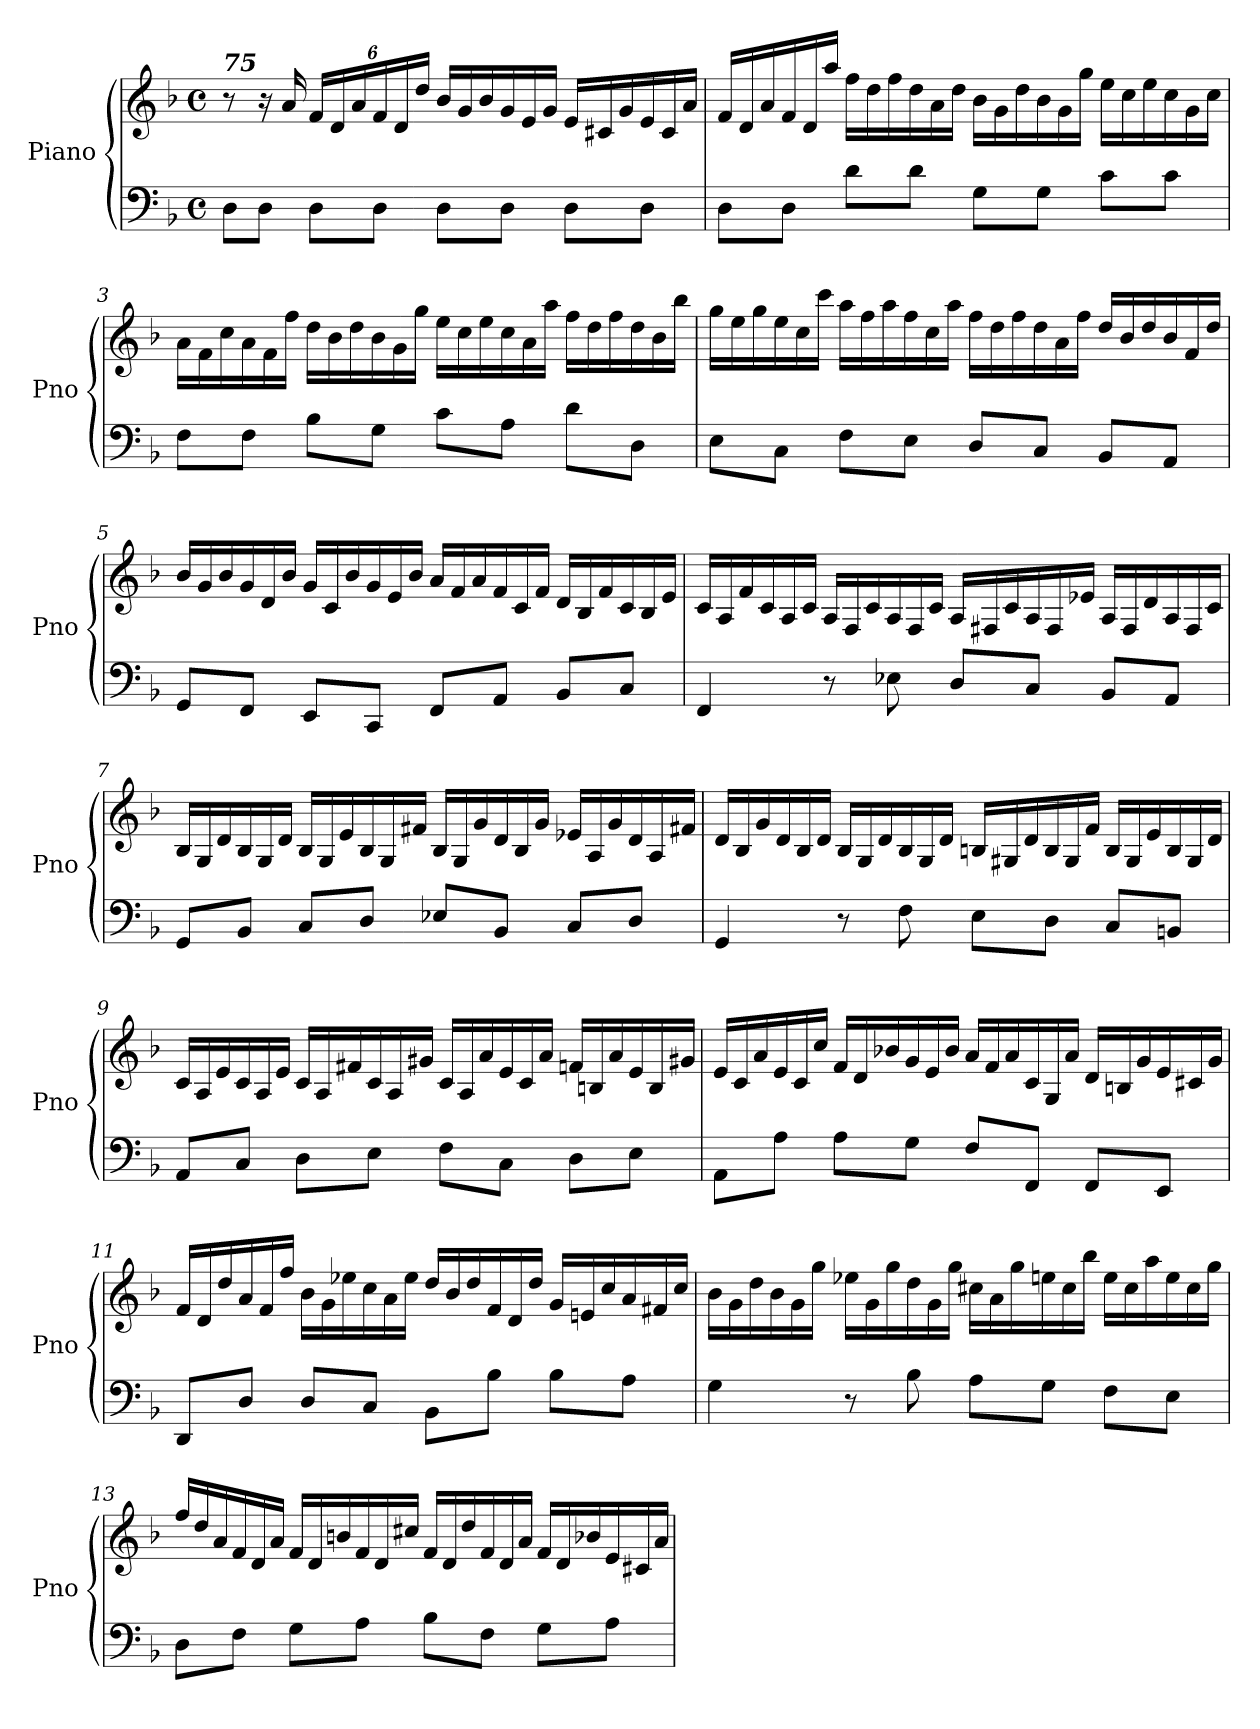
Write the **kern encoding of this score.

**kern	**kern
*part1	*part1
*staff2	*staff1
*I"Piano	*
*I'Pno	*
*clefF4	*clefG2
*k[b-]	*k[b-]
*M4/4	*M4/4
*met(c)	*met(c)
=1	=1
!	!LO:TX:a:Bi:t=75
8D\L	8r
8D\J	16r
.	16a/
*	*Xbrackettup
8D\L	24f/LL
.	24d/
.	24a/
*	*Xtuplet
8D\J	24f/
.	24d/
.	24dd/JJ
8D\L	24b-/LL
.	24g/
.	24b-/
8D\J	24g/
.	24e/
.	24g/JJ
8D\L	24e/LL
.	24c#X/
.	24g/
8D\J	24e/
.	24c#/
.	24a/JJ
=2	=2
8D\L	24f/LL
.	24d/
.	24a/
8D\J	24f/
.	24d/
.	24aa\JJ
8d\L	24ff\LL
.	24dd\
.	24ff\
8d\J	24dd\
.	24a\
.	24dd\JJ
8G\L	24b-\LL
.	24g\
.	24dd\
8G\J	24b-\
.	24g\
.	24gg\JJ
8c\L	24ee\LL
.	24cc\
.	24ee\
8c\J	24cc\
.	24g\
.	24cc\JJ
!!LO:LB:g=z
=3	=3
8F\L	24a\LL
.	24f\
.	24cc\
8F\J	24a\
.	24f\
.	24ff\JJ
8B-\L	24dd\LL
.	24b-\
.	24dd\
8G\J	24b-\
.	24g\
.	24gg\JJ
8c\L	24ee\LL
.	24cc\
.	24ee\
8A\J	24cc\
.	24a\
.	24aa\JJ
8d\L	24ff\LL
.	24dd\
.	24ff\
8D\J	24dd\
.	24b-\
.	24bb-\JJ
=4	=4
8E\L	24gg\LL
.	24ee\
.	24gg\
8C\J	24ee\
.	24cc\
.	24ccc\JJ
8F\L	24aa\LL
.	24ff\
.	24aa\
8E\J	24ff\
.	24cc\
.	24aa\JJ
8D/L	24ff\LL
.	24dd\
.	24ff\
8C/J	24dd\
.	24a\
.	24ff\JJ
8BB-/L	24dd/LL
.	24b-/
.	24dd/
8AA/J	24b-/
.	24f/
.	24dd/JJ
!!LO:LB:g=z
=5	=5
8GG/L	24b-/LL
.	24g/
.	24b-/
8FF/J	24g/
.	24d/
.	24b-/JJ
8EE/L	24g/LL
.	24c/
.	24b-/
8CC/J	24g/
.	24e/
.	24b-/JJ
8FF/L	24a/LL
.	24f/
.	24a/
8AA/J	24f/
.	24c/
.	24f/JJ
8BB-/L	24d/LL
.	24B-/
.	24f/
8C/J	24c/
.	24B-/
.	24e/JJ
!!LO:LB:g=z
=6	=6
4FF/	24c/LL
.	24A/
.	24f/
.	24c/
.	24A/
.	24c/JJ
8r	24A/LL
.	24F/
.	24c/
8E-X\	24A/
.	24F/
.	24c/JJ
8D/L	24A/LL
.	24F#X/
.	24c/
8C/J	24A/
.	24F#/
.	24e-X/JJ
8BB-/L	24A/LL
.	24F#/
.	24d/
8AA/J	24A/
.	24F#/
.	24c/JJ
!!LO:LB:g=z
=7	=7
8GG/L	24B-/LL
.	24G/
.	24d/
8BB-/J	24B-/
.	24G/
.	24d/JJ
8C/L	24B-/LL
.	24G/
.	24e/
8D/J	24B-/
.	24G/
.	24f#X/JJ
8E-X/L	24B-/LL
.	24G/
.	24g/
8BB-/J	24d/
.	24B-/
.	24g/JJ
8C/L	24e-X/LL
.	24A/
.	24g/
8D/J	24d/
.	24A/
.	24f#X/JJ
!!LO:PB:g=z
=8	=8
4GG/	24d/LL
.	24B-/
.	24g/
.	24d/
.	24B-/
.	24d/JJ
8r	24B-/LL
.	24G/
.	24d/
8F\	24B-/
.	24G/
.	24d/JJ
8E\L	24Bn/LL
.	24G#X/
.	24d/
8D\J	24B/
.	24G#/
.	24f/JJ
8C/L	24B/LL
.	24G#/
.	24e/
8BBn/J	24B/
.	24G#/
.	24d/JJ
!!LO:LB:g=z
=9	=9
8AA/L	24c/LL
.	24A/
.	24e/
8C/J	24c/
.	24A/
.	24e/JJ
8D\L	24c/LL
.	24A/
.	24f#X/
8E\J	24c/
.	24A/
.	24g#X/JJ
8F\L	24c/LL
.	24A/
.	24a/
8C\J	24e/
.	24c/
.	24a/JJ
8D\L	24fn/LL
.	24Bn/
.	24a/
8E\J	24e/
.	24B/
.	24g#X/JJ
!!LO:LB:g=z
=10	=10
8AA\L	24e/LL
.	24c/
.	24a/
8A\J	24e/
.	24c/
.	24cc/JJ
8A\L	24f/LL
.	24d/
.	24b-X/
8G\J	24g/
.	24e/
.	24b-/JJ
8F/L	24a/LL
.	24f/
.	24a/
8FF/J	24c/
.	24G/
.	24a/JJ
8FF/L	24d/LL
.	24Bn/
.	24g/
8EE/J	24e/
.	24c#X/
.	24g/JJ
=11	=11
8DD/L	24f/LL
.	24d/
.	24dd/
8D/J	24a/
.	24f/
.	24ff/JJ
8D/L	24b-\LL
.	24g\
.	24ee-X\
8C/J	24cc\
.	24a\
.	24ee-\JJ
8BB-\L	24dd/LL
.	24b-/
.	24dd/
8B-\J	24f/
.	24d/
.	24dd/JJ
8B-\L	24g/LL
.	24en/
.	24cc/
8A\J	24a/
.	24f#X/
.	24cc/JJ
!!LO:LB:g=z
=12	=12
4G\	24b-\LL
.	24g\
.	24dd\
.	24b-\
.	24g\
.	24gg\JJ
8r	24ee-X\LL
.	24g\
.	24gg\
8B-\	24dd\
.	24g\
.	24gg\JJ
8A\L	24cc#X\LL
.	24a\
.	24gg\
8G\J	24een\
.	24cc#\
.	24bb-\JJ
8F\L	24ee\LL
.	24cc#\
.	24aa\
8E\J	24ee\
.	24cc#\
.	24gg\JJ
=13	=13
8D\L	24ff/LL
.	24dd/
.	24a/
8F\J	24f/
.	24d/
.	24a/JJ
8G\L	24f/LL
.	24d/
.	24bn/
8A\J	24f/
.	24d/
.	24cc#X/JJ
8B-\L	24f/LL
.	24d/
.	24dd/
8F\J	24f/
.	24d/
.	24a/JJ
8G\L	24f/LL
.	24d/
.	24b-X/
8A\J	24e/
.	24c#X/
.	24a/JJ
=	=
*-	*-
